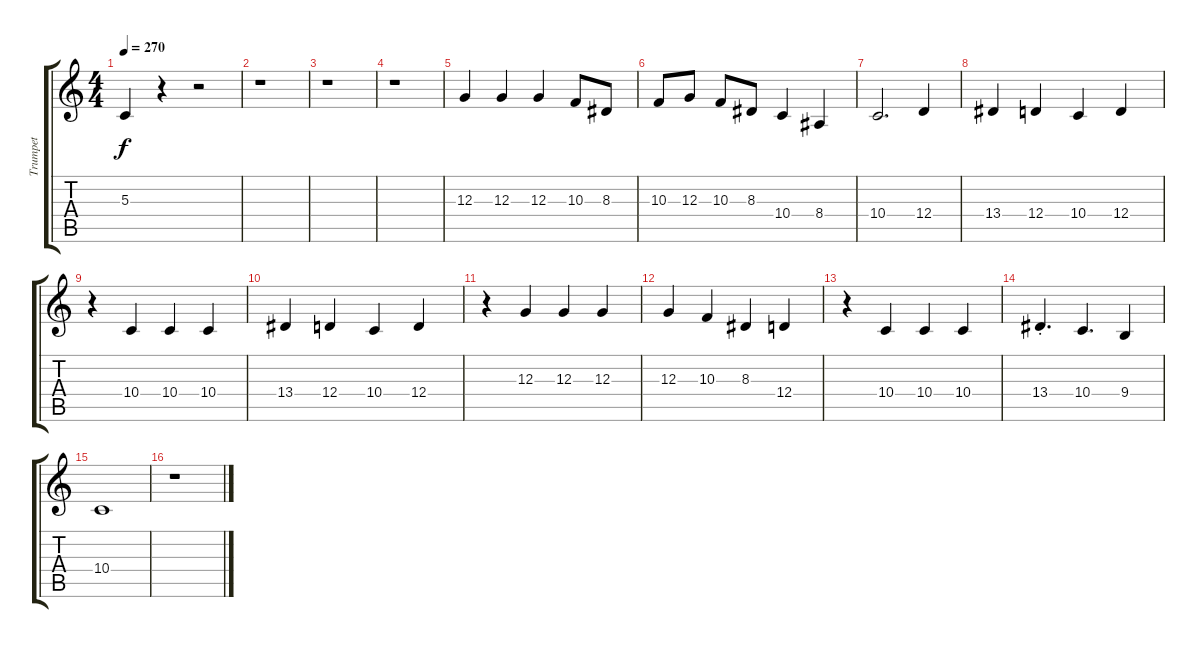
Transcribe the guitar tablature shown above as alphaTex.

\track ("Trumpet" "Trumpet") {instrument trumpet}
\staff {score tabs}
\tuning (E4 B3 G3 D3 A2 E2) {hide}
\ts (4 4)
\tempo 270
\clef g2
\ks c
5.3.4{dy f} r.4 r.2 |
r.1 |
r.1 |
r.1 |
12.3.4 12.3.4 12.3.4 10.3.8 8.3.8 |
10.3.8 12.3.8 10.3.8 8.3.8 10.4.4 8.4.4 |
10.4.2{d} 12.4.4 |
13.4.4 12.4.4 10.4.4 12.4.4 |
r.4 10.4.4 10.4.4 10.4.4 |
13.4.4 12.4.4 10.4.4 12.4.4 |
r.4 12.3.4 12.3.4 12.3.4 |
12.3.4 10.3.4 8.3.4 12.4.4 |
r.4 10.4.4 10.4.4 10.4.4 |
13.4{st}.4{d} 10.4.4{d} 9.4.4 |
10.4.1 |
r.1
